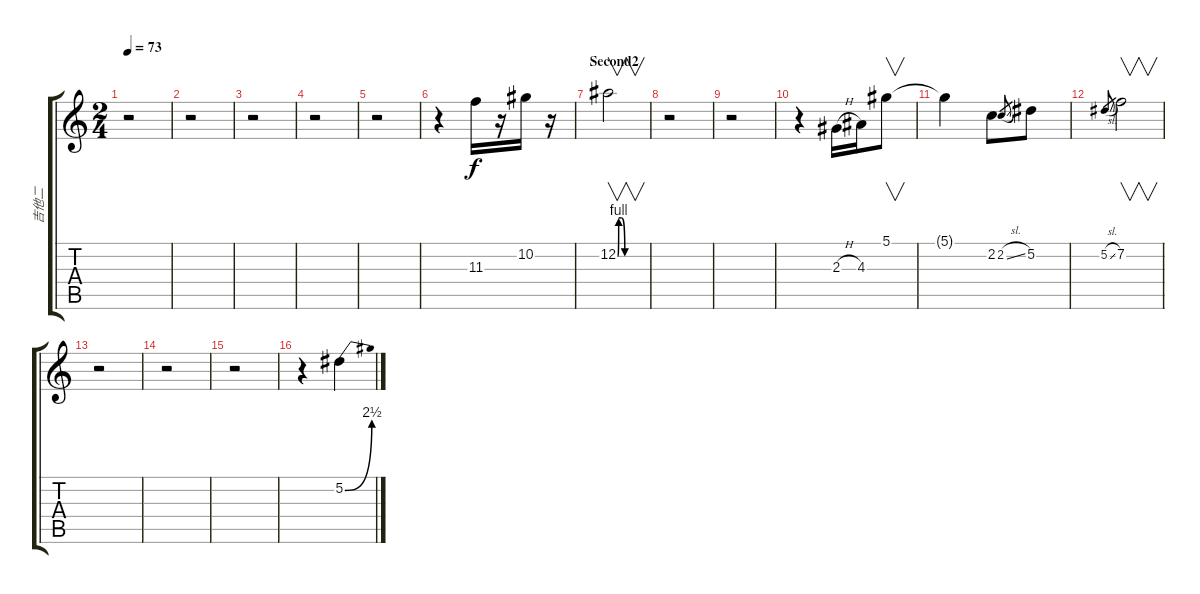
\track ("吉他二" "吉他二") {instrument overdrivenguitar}
\staff {score tabs}
\tuning (Eb4 Bb3 Gb3 Db3 Ab2 Eb2) {hide}
\ts (2 4)
\tempo 73
\clef g2
\ks c
r.2{dy f} |
r.2 |
r.2 |
r.2 |
r.2 |
r.4 11.3.16 r.16 10.2.16 r.16 |
\section ("" "Second2")
12.2{be (custom 0 0 2 4 8 4 15 0 45 0 60 0)}.2{v} |
r.2 |
r.2 |
r.4 2.3{h}.16 4.3.16 5.1.8{v} |
5.1{t}.4 2.2.8 2.2{sl}.8{gr} 5.2.8 |
5.2{sl}.8{gr} 7.2.2{v} |
r.2 |
r.2 |
r.2 |
r.4 5.2{be (bend 0 0 60 10)}.4
